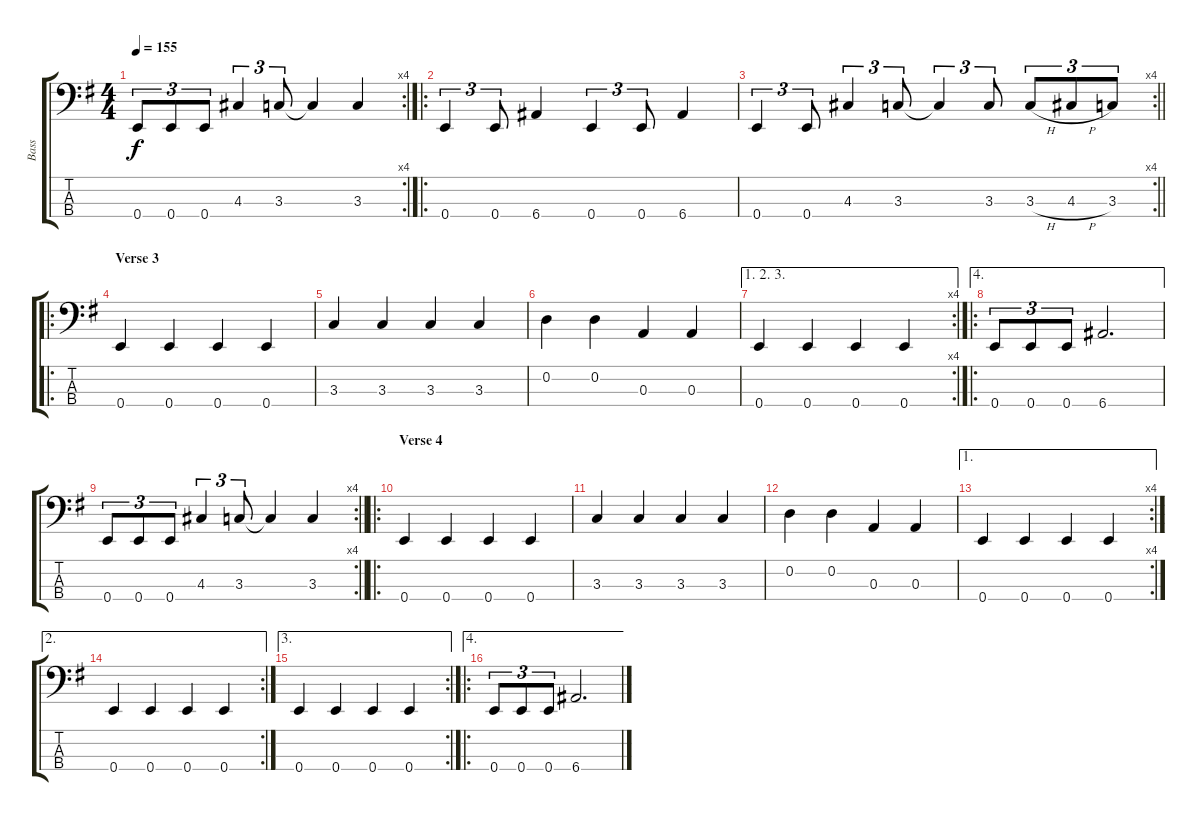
\track ("Bass" "Bass") {instrument electricbassfinger}
\staff {score tabs}
\tuning (G2 D2 A1 E1) {hide}
\rc 4
\ts (4 4)
\tempo 155
\clef f4
\ks eminor
0.4.8{tu (3 2) dy f} 0.4.8{tu (3 2)} 0.4.8{tu (3 2)} 4.3.4{tu (3 2)} 3.3.8{tu (3 2)} 3.3{t}.4 3.3.4 |
\ro
0.4.4{tu (3 2)} 0.4.8{tu (3 2)} 6.4.4 0.4.4{tu (3 2)} 0.4.8{tu (3 2)} 6.4.4 |
\rc 4
\barLineRight lightlight
0.4.4{tu (3 2)} 0.4.8{tu (3 2)} 4.3.4{tu (3 2)} 3.3.8{tu (3 2)} 3.3{t}.4{tu (3 2)} 3.3.8{tu (3 2)} 3.3{h}.8{tu (3 2)} 4.3{h}.8{tu (3 2)} 3.3.8{tu (3 2)} |
\ro
\section ("" "Verse 3")
0.4.4 0.4.4 0.4.4 0.4.4 |
3.3.4 3.3.4 3.3.4 3.3.4 |
0.2.4 0.2.4 0.3.4 0.3.4 |
\ae (1 2 3)
\rc 4
0.4.4 0.4.4 0.4.4 0.4.4 |
\ae 4
\ro
0.4.8{tu (3 2)} 0.4.8{tu (3 2)} 0.4.8{tu (3 2)} 6.4.2{d} |
\rc 4
\barLineRight lightlight
0.4.8{tu (3 2)} 0.4.8{tu (3 2)} 0.4.8{tu (3 2)} 4.3.4{tu (3 2)} 3.3.8{tu (3 2)} 3.3{t}.4 3.3.4 |
\ro
\section ("" "Verse 4")
0.4.4 0.4.4 0.4.4 0.4.4 |
3.3.4 3.3.4 3.3.4 3.3.4 |
0.2.4 0.2.4 0.3.4 0.3.4 |
\ae 1
\rc 4
0.4.4 0.4.4 0.4.4 0.4.4 |
\ae 2
\rc 2
0.4.4 0.4.4 0.4.4 0.4.4 |
\ae 3
\rc 2
0.4.4 0.4.4 0.4.4 0.4.4 |
\ae 4
\ro
0.4.8{tu (3 2)} 0.4.8{tu (3 2)} 0.4.8{tu (3 2)} 6.4.2{d}
